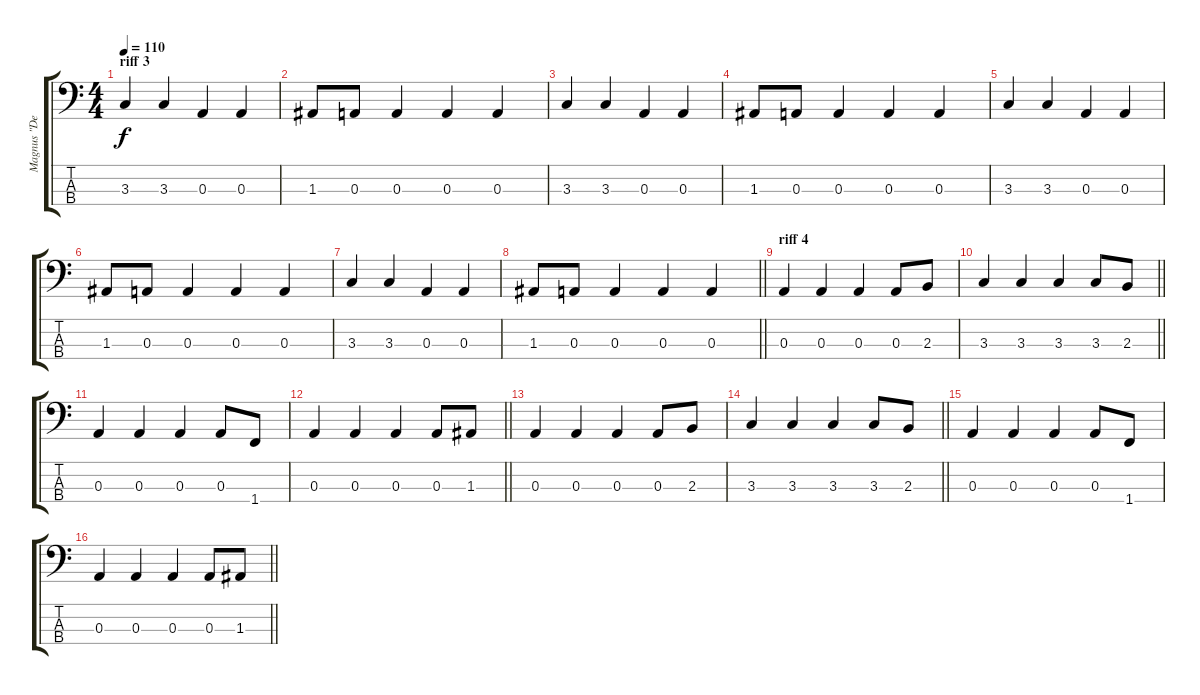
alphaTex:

\track ("Magnus \"Devo\" Andersson " "Magnus \"De") {instrument electricbassfinger}
\staff {score tabs}
\tuning (G2 D2 A1 E1) {hide}
\ts (4 4)
\section ("" "riff 3")
\tempo 110
\clef f4
\ks c
3.3.4{dy f} 3.3.4 0.3.4 0.3.4 |
1.3.8 0.3.8 0.3.4 0.3.4 0.3.4 |
3.3.4 3.3.4 0.3.4 0.3.4 |
1.3.8 0.3.8 0.3.4 0.3.4 0.3.4 |
3.3.4 3.3.4 0.3.4 0.3.4 |
1.3.8 0.3.8 0.3.4 0.3.4 0.3.4 |
3.3.4 3.3.4 0.3.4 0.3.4 |
\barLineRight lightlight
1.3.8 0.3.8 0.3.4 0.3.4 0.3.4 |
\section ("" "riff 4")
0.3.4 0.3.4 0.3.4 0.3.8 2.3.8 |
\barLineRight lightlight
3.3.4 3.3.4 3.3.4 3.3.8 2.3.8 |
0.3.4 0.3.4 0.3.4 0.3.8 1.4.8 |
\barLineRight lightlight
0.3.4 0.3.4 0.3.4 0.3.8 1.3.8 |
0.3.4 0.3.4 0.3.4 0.3.8 2.3.8 |
\barLineRight lightlight
3.3.4 3.3.4 3.3.4 3.3.8 2.3.8 |
0.3.4 0.3.4 0.3.4 0.3.8 1.4.8 |
\barLineRight lightlight
0.3.4 0.3.4 0.3.4 0.3.8 1.3.8
